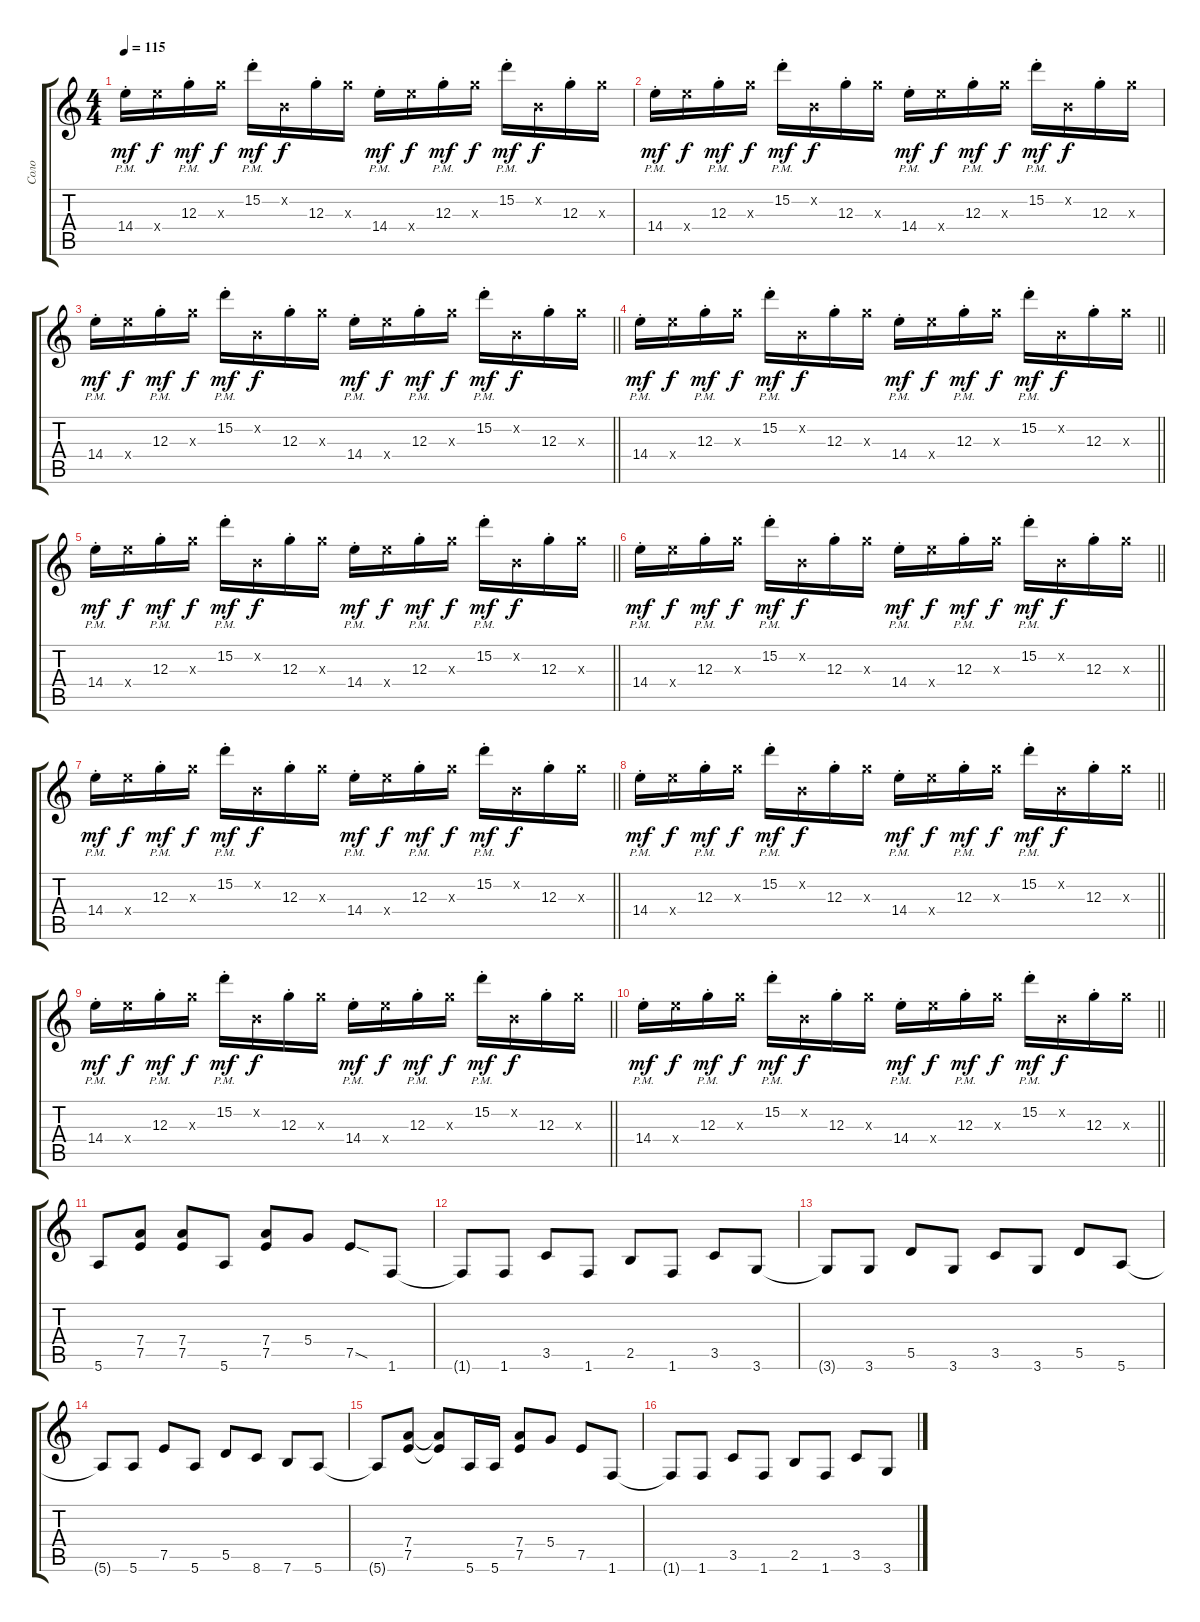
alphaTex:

\track ("Соло" "Соло") {instrument distortionguitar}
\staff {score tabs}
\tuning (E4 B3 G3 D3 A2 E2) {hide}
\ts (4 4)
\tempo 115
\clef g2
\ks c
14.4{pm st}.16{dy mf volume 3 instrument distortionguitar} 14.4{x}.16{dy f} 12.3{pm st}.16{dy mf} 12.3{x}.16{dy f} 15.2{pm st}.16{dy mf} 0.2{x}.16{dy f} 12.3{st}.16 12.3{x}.16 14.4{pm st}.16{dy mf} 14.4{x}.16{dy f} 12.3{pm st}.16{dy mf} 12.3{x}.16{dy f} 15.2{pm st}.16{dy mf} 0.2{x}.16{dy f} 12.3{st}.16 12.3{x}.16 |
14.4{pm st}.16{dy mf volume 8} 14.4{x}.16{dy f} 12.3{pm st}.16{dy mf} 12.3{x}.16{dy f} 15.2{pm st}.16{dy mf} 0.2{x}.16{dy f} 12.3{st}.16 12.3{x}.16 14.4{pm st}.16{dy mf} 14.4{x}.16{dy f} 12.3{pm st}.16{dy mf} 12.3{x}.16{dy f} 15.2{pm st}.16{dy mf} 0.2{x}.16{dy f} 12.3{st}.16 12.3{x}.16 |
\barLineRight lightlight
14.4{pm st}.16{dy mf} 14.4{x}.16{dy f} 12.3{pm st}.16{dy mf} 12.3{x}.16{dy f} 15.2{pm st}.16{dy mf} 0.2{x}.16{dy f} 12.3{st}.16 12.3{x}.16 14.4{pm st}.16{dy mf} 14.4{x}.16{dy f} 12.3{pm st}.16{dy mf} 12.3{x}.16{dy f} 15.2{pm st}.16{dy mf} 0.2{x}.16{dy f} 12.3{st}.16 12.3{x}.16 |
\barLineRight lightlight
14.4{pm st}.16{dy mf} 14.4{x}.16{dy f} 12.3{pm st}.16{dy mf} 12.3{x}.16{dy f} 15.2{pm st}.16{dy mf} 0.2{x}.16{dy f} 12.3{st}.16 12.3{x}.16 14.4{pm st}.16{dy mf} 14.4{x}.16{dy f} 12.3{pm st}.16{dy mf} 12.3{x}.16{dy f} 15.2{pm st}.16{dy mf} 0.2{x}.16{dy f} 12.3{st}.16 12.3{x}.16 |
\barLineRight lightlight
14.4{pm st}.16{dy mf} 14.4{x}.16{dy f} 12.3{pm st}.16{dy mf} 12.3{x}.16{dy f} 15.2{pm st}.16{dy mf} 0.2{x}.16{dy f} 12.3{st}.16 12.3{x}.16 14.4{pm st}.16{dy mf} 14.4{x}.16{dy f} 12.3{pm st}.16{dy mf} 12.3{x}.16{dy f} 15.2{pm st}.16{dy mf} 0.2{x}.16{dy f} 12.3{st}.16 12.3{x}.16 |
\barLineRight lightlight
14.4{pm st}.16{dy mf} 14.4{x}.16{dy f} 12.3{pm st}.16{dy mf} 12.3{x}.16{dy f} 15.2{pm st}.16{dy mf} 0.2{x}.16{dy f} 12.3{st}.16 12.3{x}.16 14.4{pm st}.16{dy mf} 14.4{x}.16{dy f} 12.3{pm st}.16{dy mf} 12.3{x}.16{dy f} 15.2{pm st}.16{dy mf} 0.2{x}.16{dy f} 12.3{st}.16 12.3{x}.16 |
\barLineRight lightlight
14.4{pm st}.16{dy mf} 14.4{x}.16{dy f} 12.3{pm st}.16{dy mf} 12.3{x}.16{dy f} 15.2{pm st}.16{dy mf} 0.2{x}.16{dy f} 12.3{st}.16 12.3{x}.16 14.4{pm st}.16{dy mf} 14.4{x}.16{dy f} 12.3{pm st}.16{dy mf} 12.3{x}.16{dy f} 15.2{pm st}.16{dy mf} 0.2{x}.16{dy f} 12.3{st}.16 12.3{x}.16 |
\barLineRight lightlight
14.4{pm st}.16{dy mf} 14.4{x}.16{dy f} 12.3{pm st}.16{dy mf} 12.3{x}.16{dy f} 15.2{pm st}.16{dy mf} 0.2{x}.16{dy f} 12.3{st}.16 12.3{x}.16 14.4{pm st}.16{dy mf} 14.4{x}.16{dy f} 12.3{pm st}.16{dy mf} 12.3{x}.16{dy f} 15.2{pm st}.16{dy mf} 0.2{x}.16{dy f} 12.3{st}.16 12.3{x}.16 |
\barLineRight lightlight
14.4{pm st}.16{dy mf} 14.4{x}.16{dy f} 12.3{pm st}.16{dy mf} 12.3{x}.16{dy f} 15.2{pm st}.16{dy mf} 0.2{x}.16{dy f} 12.3{st}.16 12.3{x}.16 14.4{pm st}.16{dy mf} 14.4{x}.16{dy f} 12.3{pm st}.16{dy mf} 12.3{x}.16{dy f} 15.2{pm st}.16{dy mf} 0.2{x}.16{dy f} 12.3{st}.16 12.3{x}.16 |
\barLineRight lightlight
14.4{pm st}.16{dy mf} 14.4{x}.16{dy f} 12.3{pm st}.16{dy mf} 12.3{x}.16{dy f} 15.2{pm st}.16{dy mf} 0.2{x}.16{dy f} 12.3{st}.16 12.3{x}.16 14.4{pm st}.16{dy mf} 14.4{x}.16{dy f} 12.3{pm st}.16{dy mf} 12.3{x}.16{dy f} 15.2{pm st}.16{dy mf} 0.2{x}.16{dy f} 12.3{st}.16 12.3{x}.16 |
5.6.8{volume 12 instrument distortionguitar} (7.4 7.5).8 (7.4 7.5).8 5.6.8 (7.4 7.5).8 5.4.8 7.5{sod}.8 1.6.8 |
1.6{t}.8 1.6.8 3.5.8 1.6.8 2.5.8 1.6.8 3.5.8 3.6.8 |
3.6{t}.8 3.6.8 5.5.8 3.6.8 3.5.8 3.6.8 5.5.8 5.6.8 |
5.6{t}.8 5.6.8 7.5.8 5.6.8 5.5.8 8.6.8 7.6.8 5.6.8 |
5.6{t}.8 (7.4 7.5).8 (7.4{t} 7.5{t}).8 5.6.16 5.6.16 (7.4 7.5).8 5.4.8 7.5.8 1.6.8 |
1.6{t}.8 1.6.8 3.5.8 1.6.8 2.5.8 1.6.8 3.5.8 3.6.8
